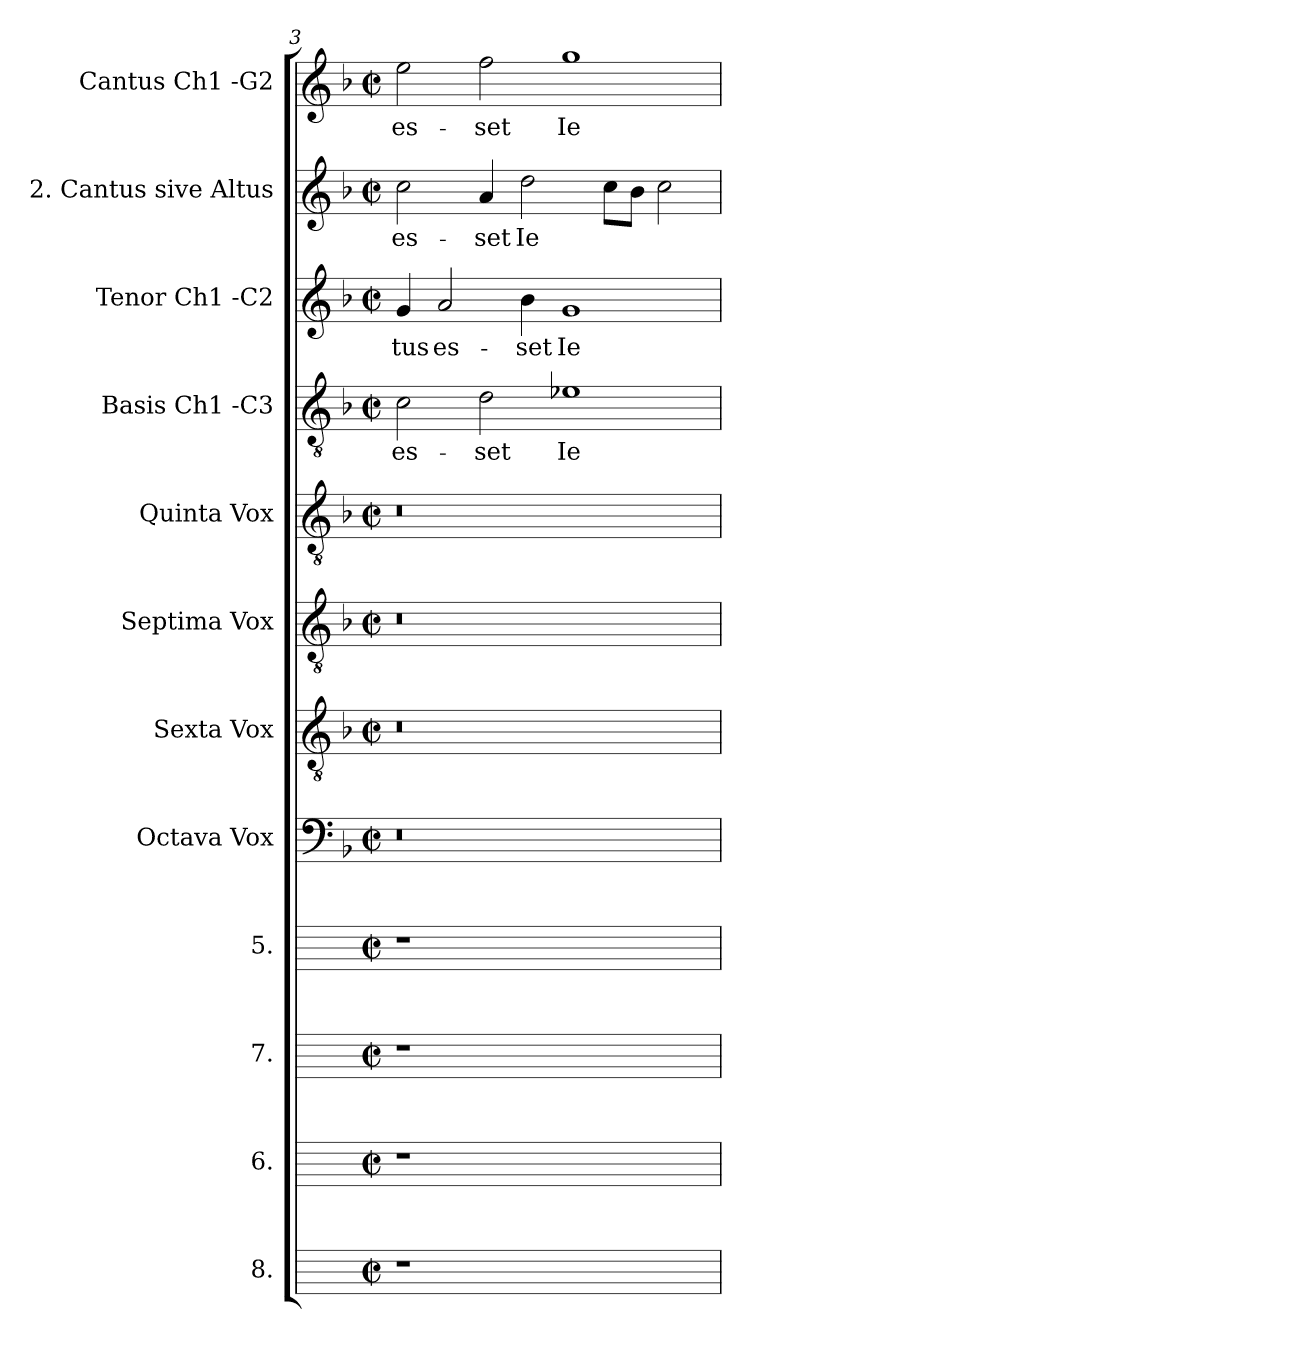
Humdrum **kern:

**kern	**kern	**kern	**kern	**kern	**kern	**kern	**kern	**kern	**text	**kern	**text	**kern	**text	**kern	**text
*part12	*part11	*part10	*part9	*part8	*part7	*part6	*part5	*part4	*part4	*part3	*part3	*part2	*part2	*part1	*part1
*staff12	*staff11	*staff10	*staff9	*staff8	*staff7	*staff6	*staff5	*staff4	*staff4	*staff3	*staff3	*staff2	*staff2	*staff1	*staff1
*I"8.	*I"6.	*I"7.	*I"5.	*I"Octava  Vox	*I"Sexta  Vox	*I"Septima  Vox	*I"Quinta  Vox	*I"Basis  Ch1 -C3	*	*I"Tenor  Ch1 -C2	*	*I"2. Cantus sive  Altus	*	*I"Cantus  Ch1 -G2	*
*	*	*	*	*	*	*	*	*I'B	*	*I'T	*	*I'A	*	*I'C	*
*	*	*	*	*clefF4	*clefGv2	*clefGv2	*clefGv2	*clefGv2	*	*clefG2	*	*clefG2	*	*clefG2	*
*k[]	*k[]	*k[]	*k[]	*k[b-]	*k[b-]	*k[b-]	*k[b-]	*k[b-]	*	*k[b-]	*	*k[b-]	*	*k[b-]	*
*C:	*C:	*C:	*C:	*F:	*F:	*F:	*F:	*F:	*	*F:	*	*F:	*	*F:	*
*M2/2	*M2/2	*M2/2	*M2/2	*M2/2	*M2/2	*M2/2	*M2/2	*M2/2	*	*M2/2	*	*M2/2	*	*M2/2	*
*met(c|)	*met(c|)	*met(c|)	*met(c|)	*met(c|)	*met(c|)	*met(c|)	*met(c|)	*met(c|)	*	*met(c|)	*	*met(c|)	*	*met(c|)	*
=3	=3	=3	=3	=3	=3	=3	=3	=3	=3	=3	=3	=3	=3	=3	=3
!	!	!	!	!	!	!	!	!	!LO:LY:b:cj	!	!LO:LY:b:cj	!	!LO:LY:b:cj	!	!LO:LY:b:cj
1r	1r	1r	1r	0r	0r	0r	0r	2c\	es-	4g/	-tus	2cc\	es-	2ee\	es-
!	!	!	!	!	!	!	!	!	!	!	!LO:LY:b:cj	!	!	!	!
.	.	.	.	.	.	.	.	.	.	2a/	es-	.	.	.	.
!	!	!	!	!	!	!	!	!	!LO:LY:b:cj	!	!	!	!LO:LY:b:cj	!	!LO:LY:b:cj
.	.	.	.	.	.	.	.	2d\	-set	.	.	4a/	-set	2ff\	-set
!	!	!	!	!	!	!	!	!	!	!	!LO:LY:b:cj	!	!LO:LY:b:cj	!	!
.	.	.	.	.	.	.	.	.	.	4b-\	-set	2dd\	Ie-	.	.
!	!	!	!	!	!	!	!	!	!LO:LY:b:cj	!	!LO:LY:b:cj	!	!	!	!LO:LY:b:cj
1ryy	1ryy	1ryy	1ryy	.	.	.	.	1e-X	Ie-	1g	Ie-	.	.	1gg	Ie-
!	!	!	!	!	!	!	!	!	!	!	!	!	!LO:LY:b:cj	!	!
.	.	.	.	.	.	.	.	.	.	.	.	8cc\L	--	.	.
!	!	!	!	!	!	!	!	!	!	!	!	!	!LO:LY:b:cj	!	!
.	.	.	.	.	.	.	.	.	.	.	.	8b-\J	--	.	.
!	!	!	!	!	!	!	!	!	!	!	!	!	!LO:LY:b:cj	!	!
.	.	.	.	.	.	.	.	.	.	.	.	2cc\	--	.	.
=	=	=	=	=	=	=	=	=	=	=	=	=	=	=	=
*-	*-	*-	*-	*-	*-	*-	*-	*-	*-	*-	*-	*-	*-	*-	*-
